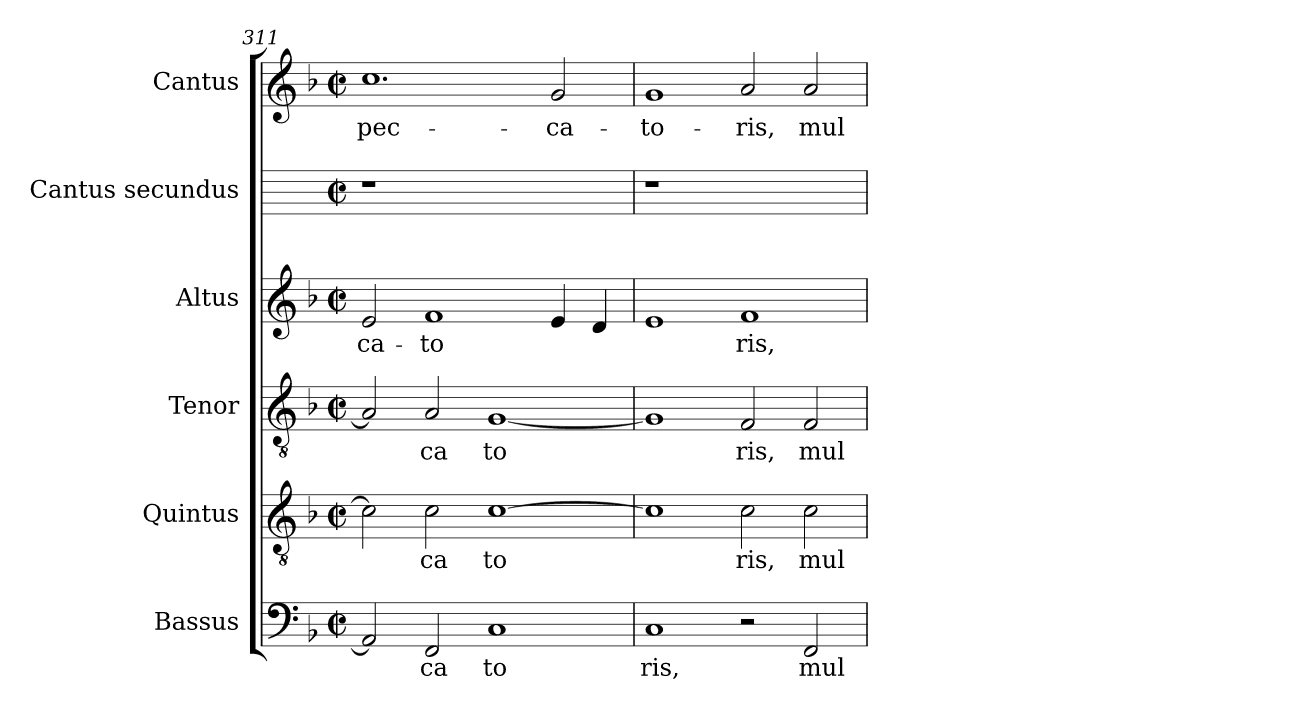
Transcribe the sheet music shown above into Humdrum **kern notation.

**kern	**text	**kern	**text	**kern	**text	**kern	**text	**kern	**kern	**text
*part6	*part6	*part5	*part5	*part4	*part4	*part3	*part3	*part2	*part1	*part1
*staff6	*staff6	*staff5	*staff5	*staff4	*staff4	*staff3	*staff3	*staff2	*staff1	*staff1
*I"Bassus	*	*I"Quintus	*	*I"Tenor	*	*I"Altus	*	*I"Cantus  secundus	*I"Cantus	*
*I'B	*	*I'Q	*	*I'T	*	*I'A	*	*	*I'C	*
*clefF4	*	*clefGv2	*	*clefGv2	*	*clefG2	*	*	*clefG2	*
*k[b-]	*	*k[b-]	*	*k[b-]	*	*k[b-]	*	*k[]	*k[b-]	*
*F:	*	*F:	*	*F:	*	*F:	*	*C:	*F:	*
*M2/2	*	*M2/2	*	*M2/2	*	*M2/2	*	*M2/2	*M2/2	*
*met(c|)	*	*met(c|)	*	*met(c|)	*	*met(c|)	*	*met(c|)	*met(c|)	*
=311	=311	=311	=311	=311	=311	=311	=311	=311	=311	=311
!	!LO:LY:b:cj	!	!LO:LY:b:cj	!	!LO:LY:b:cj	!	!LO:LY:b:cj	!	!	!LO:LY:b:cj
2AA/]	.	2c\]	.	2A/]	.	2e/	-ca-	1r	1.cc	pec-
!	!LO:LY:b:cj	!	!LO:LY:b:cj	!	!LO:LY:b:cj	!	!LO:LY:b:cj	!	!	!
2FF/	ca	2c\	ca	2A/	ca	1f	-to-	.	.	.
!	!LO:LY:b:cj	!	!LO:LY:b:cj	!	!LO:LY:b:cj	!	!	!	!	!
1C	to	[>1c	to	[<1G	to	.	.	1ryy	.	.
!	!	!	!	!	!	!	!LO:LY:b:cj	!	!	!LO:LY:b:cj
.	.	.	.	.	.	4e/	--	.	2g/	-ca-
!	!	!	!	!	!	!	!LO:LY:b:cj	!	!	!
.	.	.	.	.	.	4d/	--	.	.	.
=312	=312	=312	=312	=312	=312	=312	=312	=312	=312	=312
!	!LO:LY:b:cj	!	!LO:LY:b:cj	!	!LO:LY:b:cj	!	!LO:LY:b:cj	!	!	!LO:LY:b:cj
1C	ris,	1c]	.	1G]	.	1e	--	1r	1g	-to-
!	!	!	!LO:LY:b:cj	!	!LO:LY:b:cj	!	!LO:LY:b:cj	!	!	!LO:LY:b:cj
2r	.	2c\	ris,	2F/	ris,	1f	-ris,	1ryy	2a/	-ris,
!	!LO:LY:b:cj	!	!LO:LY:b:cj	!	!LO:LY:b:cj	!	!	!	!	!LO:LY:b:cj
2FF/	mul	2c\	mul	2F/	mul	.	.	.	2a/	mul-
=	=	=	=	=	=	=	=	=	=	=
*-	*-	*-	*-	*-	*-	*-	*-	*-	*-	*-
